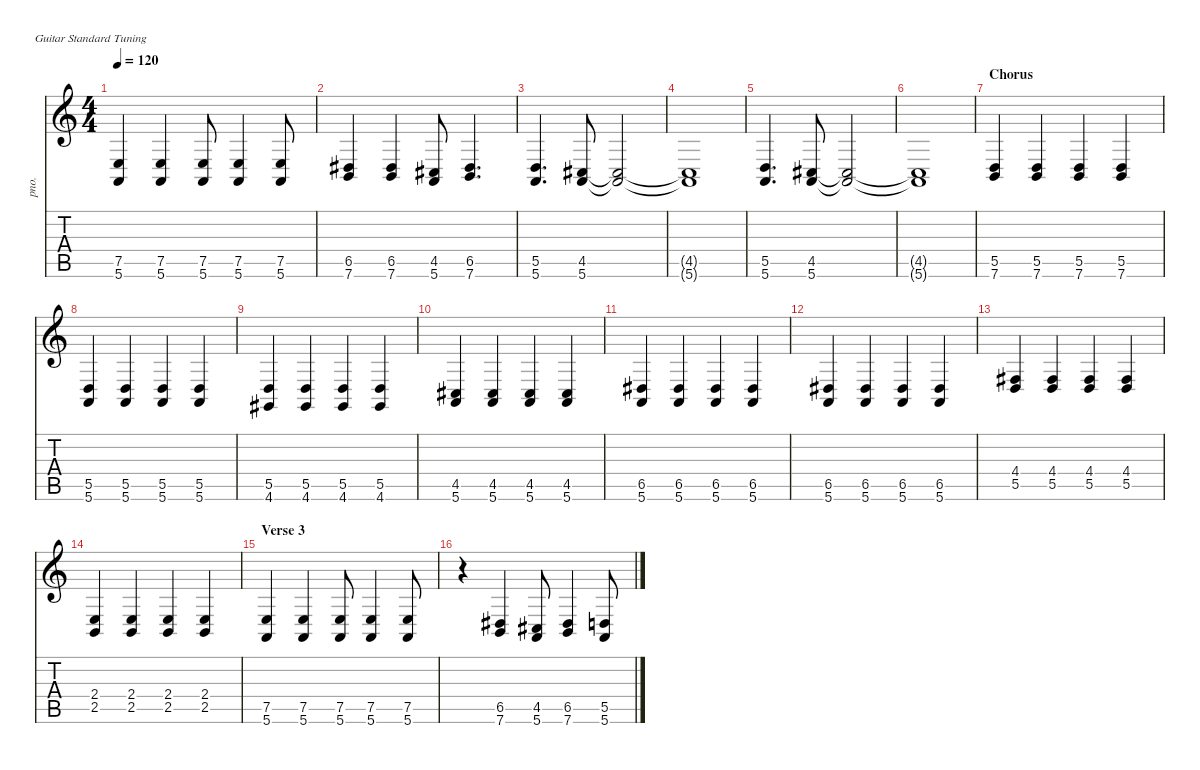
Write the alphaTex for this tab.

\defaultSystemsLayout 4
\hideDynamics
\bracketExtendMode nobrackets
\otherSystemsTrackNameOrientation horizontal
\track ("John - Piano" "pno.") {instrument brightacousticpiano}
\staff {score tabs}
\tuning (E4 B3 G3 D3 A2 E2)
\ts (4 4)
\tempo 120
\clef g2
\ks c
(7.5 5.6).4{dy ff} (7.5 5.6).4 (7.5 5.6).8 (7.5 5.6).4 (7.5 5.6).8 |
(6.5{acc #} 7.6).4 (6.5{acc #} 7.6).4 (4.5{acc #} 5.6).8 (6.5{acc #} 7.6).4{d} |
(5.5 5.6).4{d dy fff} (4.5{acc #} 5.6).8 (4.5{t acc #} 5.6{t}).2{dy f} |
(4.5{t acc #} 5.6{t}).1 |
(5.5 5.6).4{d dy fff} (4.5{acc #} 5.6).8 (4.5{t acc #} 5.6{t}).2{dy f} |
(4.5{t acc #} 5.6{t}).1 |
\section ("" "Chorus")
(5.5 7.6).4{dy fff} (5.5 7.6).4 (5.5 7.6).4 (5.5 7.6).4 |
(5.5 5.6).4 (5.5 5.6).4 (5.5 5.6).4 (5.5 5.6).4 |
(5.5 4.6{acc #}).4 (5.5 4.6{acc #}).4 (5.5 4.6{acc #}).4 (5.5 4.6{acc #}).4 |
(4.5{acc #} 5.6).4 (4.5{acc #} 5.6).4 (4.5{acc #} 5.6).4 (4.5{acc #} 5.6).4 |
(6.5{acc #} 5.6).4 (6.5{acc #} 5.6).4 (6.5{acc #} 5.6).4 (6.5{acc #} 5.6).4 |
(6.5{acc #} 5.6).4 (6.5{acc #} 5.6).4 (6.5{acc #} 5.6).4 (6.5{acc #} 5.6).4 |
(4.4{acc #} 5.5).4 (4.4{acc #} 5.5).4 (4.4{acc #} 5.5).4 (4.4{acc #} 5.5).4 |
(2.4 2.5).4 (2.4 2.5).4 (2.4 2.5).4 (2.4 2.5).4 |
\section ("" "Verse 3")
(7.5 5.6).4{dy ff} (7.5 5.6).4 (7.5 5.6).8 (7.5 5.6).4 (7.5 5.6).8 |
r.4 (6.5{acc #} 7.6).4 (4.5{acc #} 5.6).8 (6.5{acc #} 7.6).4 (5.5 5.6).8
